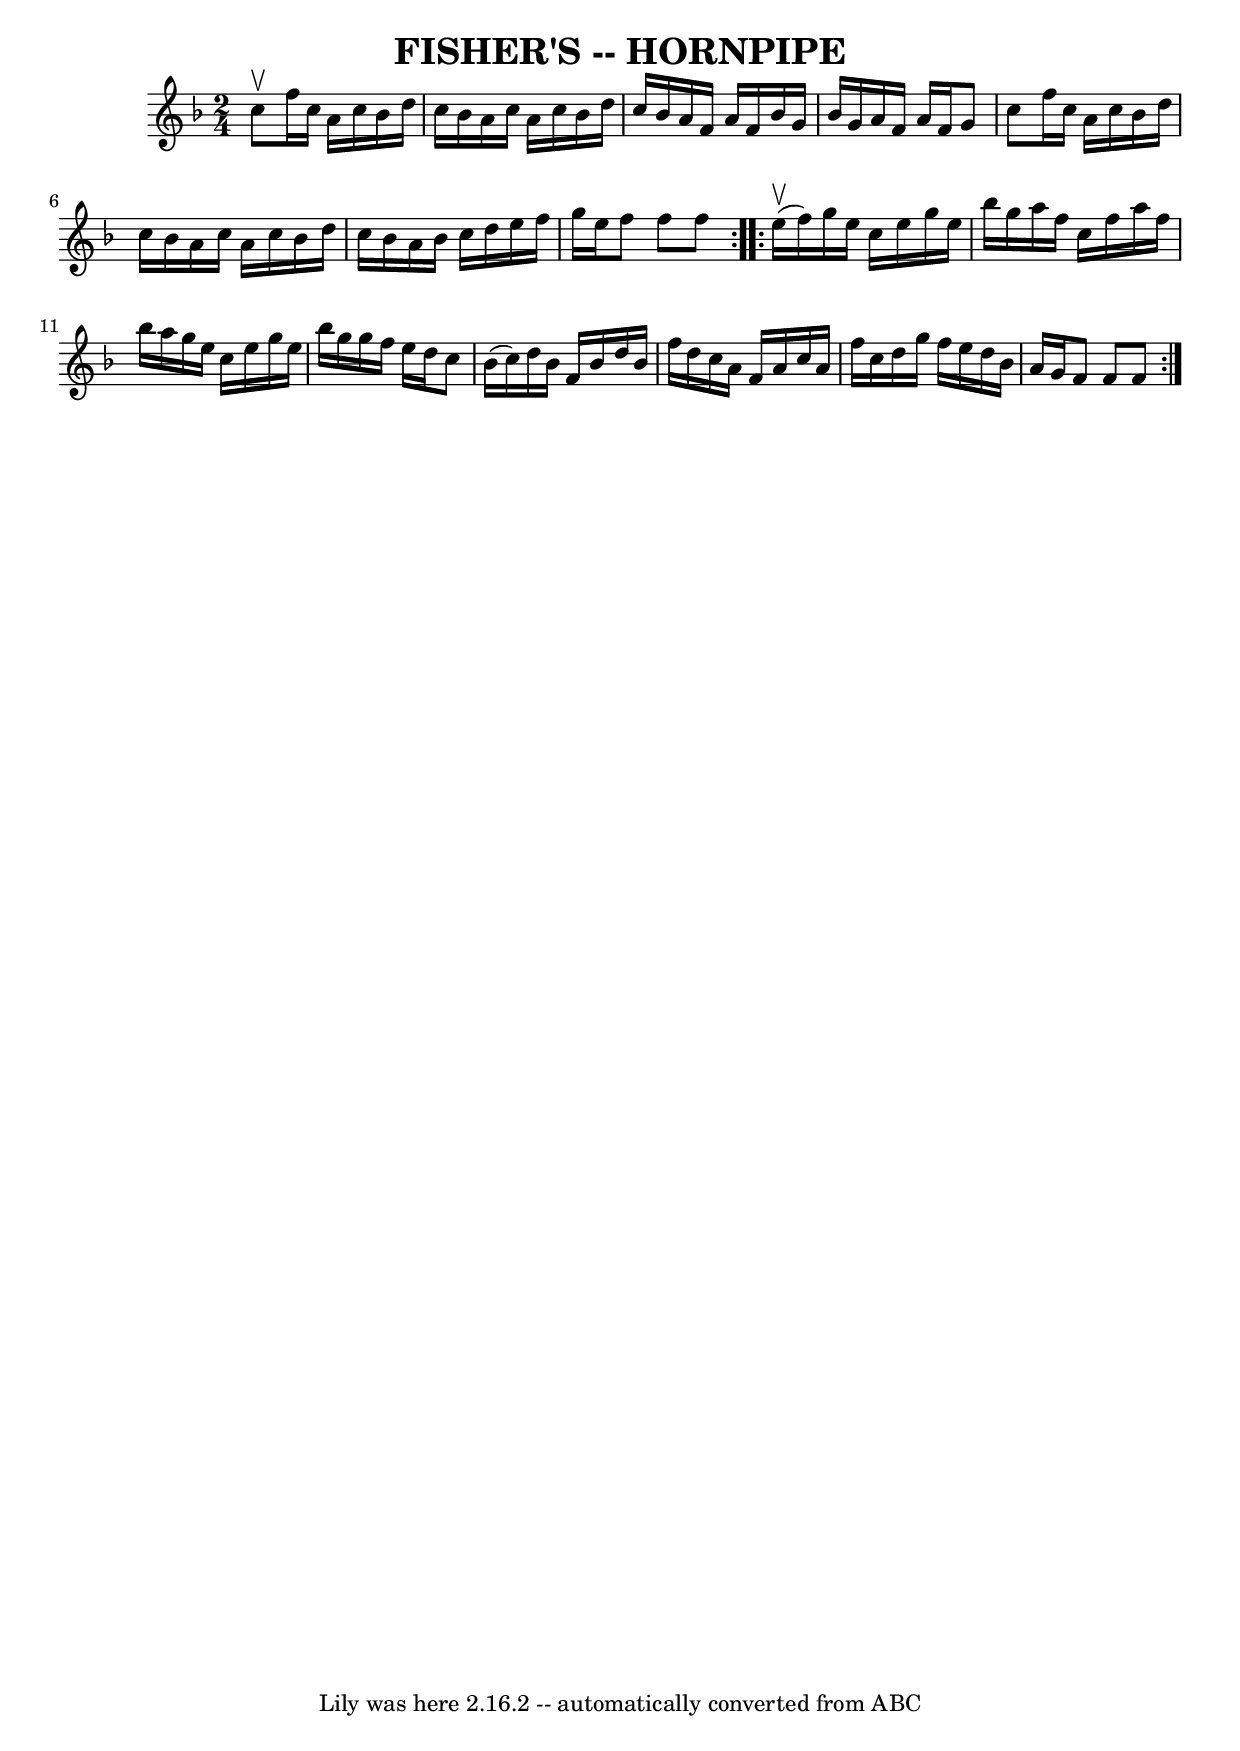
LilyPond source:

\version "2.16.2"
\include "Mammoth.ily"
\header {
  %% book = "Ryan's Mammoth Collection of Fiddle Tunes"
  crossRefNumber = "1"
  footnotes = "\\\\\\\\FISHER'S HORNPIPE -- First couple down the outside, back; down the centre,\\\\back; cast off; swing 6 hands quite round; right and left."
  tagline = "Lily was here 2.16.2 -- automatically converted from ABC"
  title = "FISHER'S -- HORNPIPE"

}
voicedefault =  {



  \repeat volta 2 {

    \time 2/4 
    \key f \major
 c''8^\upbow       |
    f''16 c''16 a'16  
    c''16 bes'16 d''16 c''16 bes'16    |
    a'16 c''16    
    a'16 c''16 bes'16 d''16 c''16 bes'16    |
    a'16 f'16  
    a'16 f'16 bes'16 g'16 bes'16 g'16    |
    a'16 f'16   
    a'16 f'16 g'8 c''8    |
    |
    f''16 c''16 a'16  
    c''16 bes'16 d''16 c''16 bes'16    |
    a'16 c''16    
    a'16 c''16 bes'16 d''16 c''16 bes'16    |
    a'16    
    bes'16 c''16 d''16 e''16 f''16 g''16 e''16    |
    f''8 
    f''8 f''8    
  }     
  \repeat volta 2 {
    e''16 (^\upbow f''16)       
    |
    g''16 e''16 c''16 e''16 g''16 e''16 bes''16    
    g''16    |
    a''16 f''16 c''16 f''16 a''16 f''16    
    bes''16 a''16    |
    g''16 e''16 c''16 e''16 g''16    
    e''16 bes''16 g''16    |
    g''16 f''16 e''16 d''16    
    c''8 bes'16 (c''16)   |
    |
    d''16 bes'16 f'16  
    bes'16 d''16 bes'16 f''16 d''16    |
    c''16 a'16    
    f'16 a'16 c''16 a'16 f''16 c''16    |
    d''16 g''16    
    f''16 e''16 d''16 bes'16 a'16 g'16    |
    f'8 f'8    
    f'8    
  }   

}

\score{
  <<

    \context Staff="default"
    {
      \voicedefault 
      
    }

  >>
  \layout {
    
  }
  \midi {
  }

}
